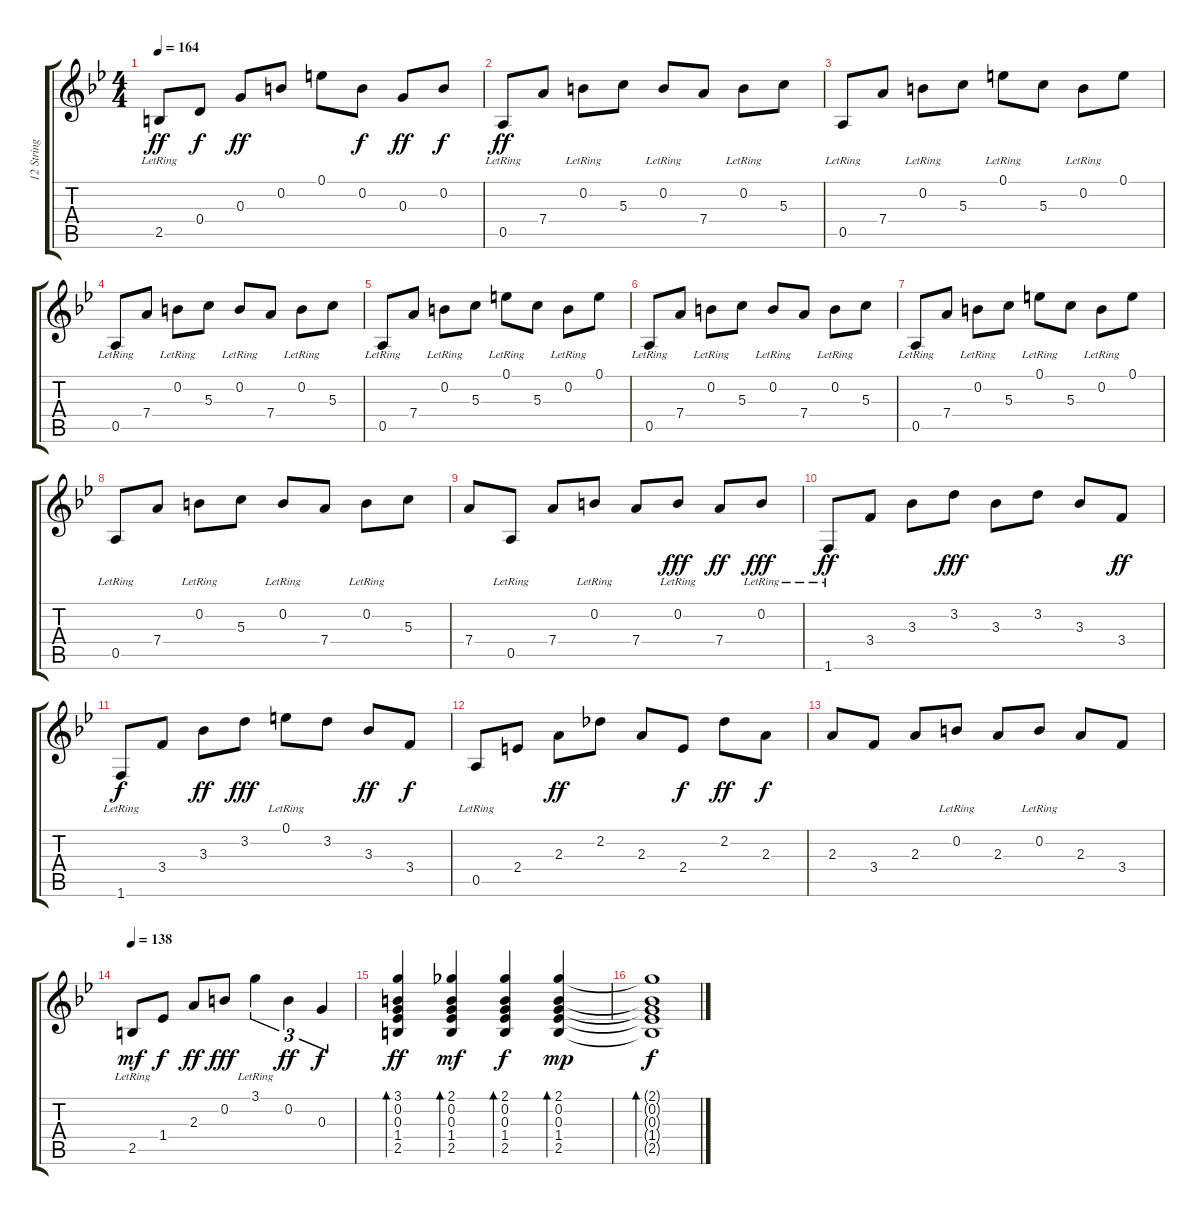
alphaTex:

\track ("12 String Guitar" "12 String ") {instrument acousticguitarnylon}
\staff {score tabs}
\tuning (E4 B3 G3 D3 A2 E2) {hide}
\ts (4 4)
\tempo 164
\clef g2
\ks gminor
2.5{lr}.8{dy ff} 0.4.8{dy f} 0.3.8{dy ff} 0.2.8 0.1.8 0.2.8{dy f} 0.3.8{dy ff} 0.2.8{dy f} |
0.5{lr}.8{dy ff} 7.4.8 0.2{lr}.8 5.3.8 0.2{lr}.8 7.4.8 0.2{lr}.8 5.3.8 |
0.5{lr}.8 7.4.8 0.2{lr}.8 5.3.8 0.1{lr}.8 5.3.8 0.2{lr}.8 0.1.8 |
0.5{lr}.8 7.4.8 0.2{lr}.8 5.3.8 0.2{lr}.8 7.4.8 0.2{lr}.8 5.3.8 |
0.5{lr}.8 7.4.8 0.2{lr}.8 5.3.8 0.1{lr}.8 5.3.8 0.2{lr}.8 0.1.8 |
0.5{lr}.8 7.4.8 0.2{lr}.8 5.3.8 0.2{lr}.8 7.4.8 0.2{lr}.8 5.3.8 |
0.5{lr}.8 7.4.8 0.2{lr}.8 5.3.8 0.1{lr}.8 5.3.8 0.2{lr}.8 0.1.8 |
0.5{lr}.8 7.4.8 0.2{lr}.8 5.3.8 0.2{lr}.8 7.4.8 0.2{lr}.8 5.3.8 |
7.4.8 0.5{lr}.8 7.4.8 0.2{lr}.8 7.4.8 0.2{lr}.8{dy fff} 7.4.8{dy ff} 0.2{lr}.8{dy fff} |
1.6{lr}.8{dy ff} 3.4.8 3.3.8 3.2.8{dy fff} 3.3.8 3.2.8 3.3.8 3.4.8{dy ff} |
1.6{lr}.8{dy f} 3.4.8 3.3.8{dy ff} 3.2.8{dy fff} 0.1{lr}.8 3.2.8 3.3.8{dy ff} 3.4.8{dy f} |
0.5{lr}.8 2.4.8 2.3.8{dy ff} 2.2.8 2.3.8 2.4.8{dy f} 2.2.8{dy ff} 2.3.8{dy f} |
2.3.8 3.4.8 2.3.8 0.2{lr}.8 2.3.8 0.2{lr}.8 2.3.8 3.4.8 |
\tempo 138
2.5{lr}.8{dy mf} 1.4.8{dy f} 2.3.8{dy ff} 0.2.8{dy fff} 3.1{lr}.4{tu (3 2)} 0.2.4{tu (3 2) dy ff} 0.3.4{tu (3 2) dy f} |
(3.1 0.2 0.3 1.4 2.5).4{bd 480 dy ff} (2.1 0.2 0.3 1.4 2.5).4{bd 480 dy mf} (2.1 0.2 0.3 1.4 2.5).4{bd 480 dy f} (2.1 0.2 0.3 1.4 2.5).4{bd 480 dy mp} |
(2.1{t} 0.2{t} 0.3{t} 1.4{t} 2.5{t}).1{bd 480 dy f}
